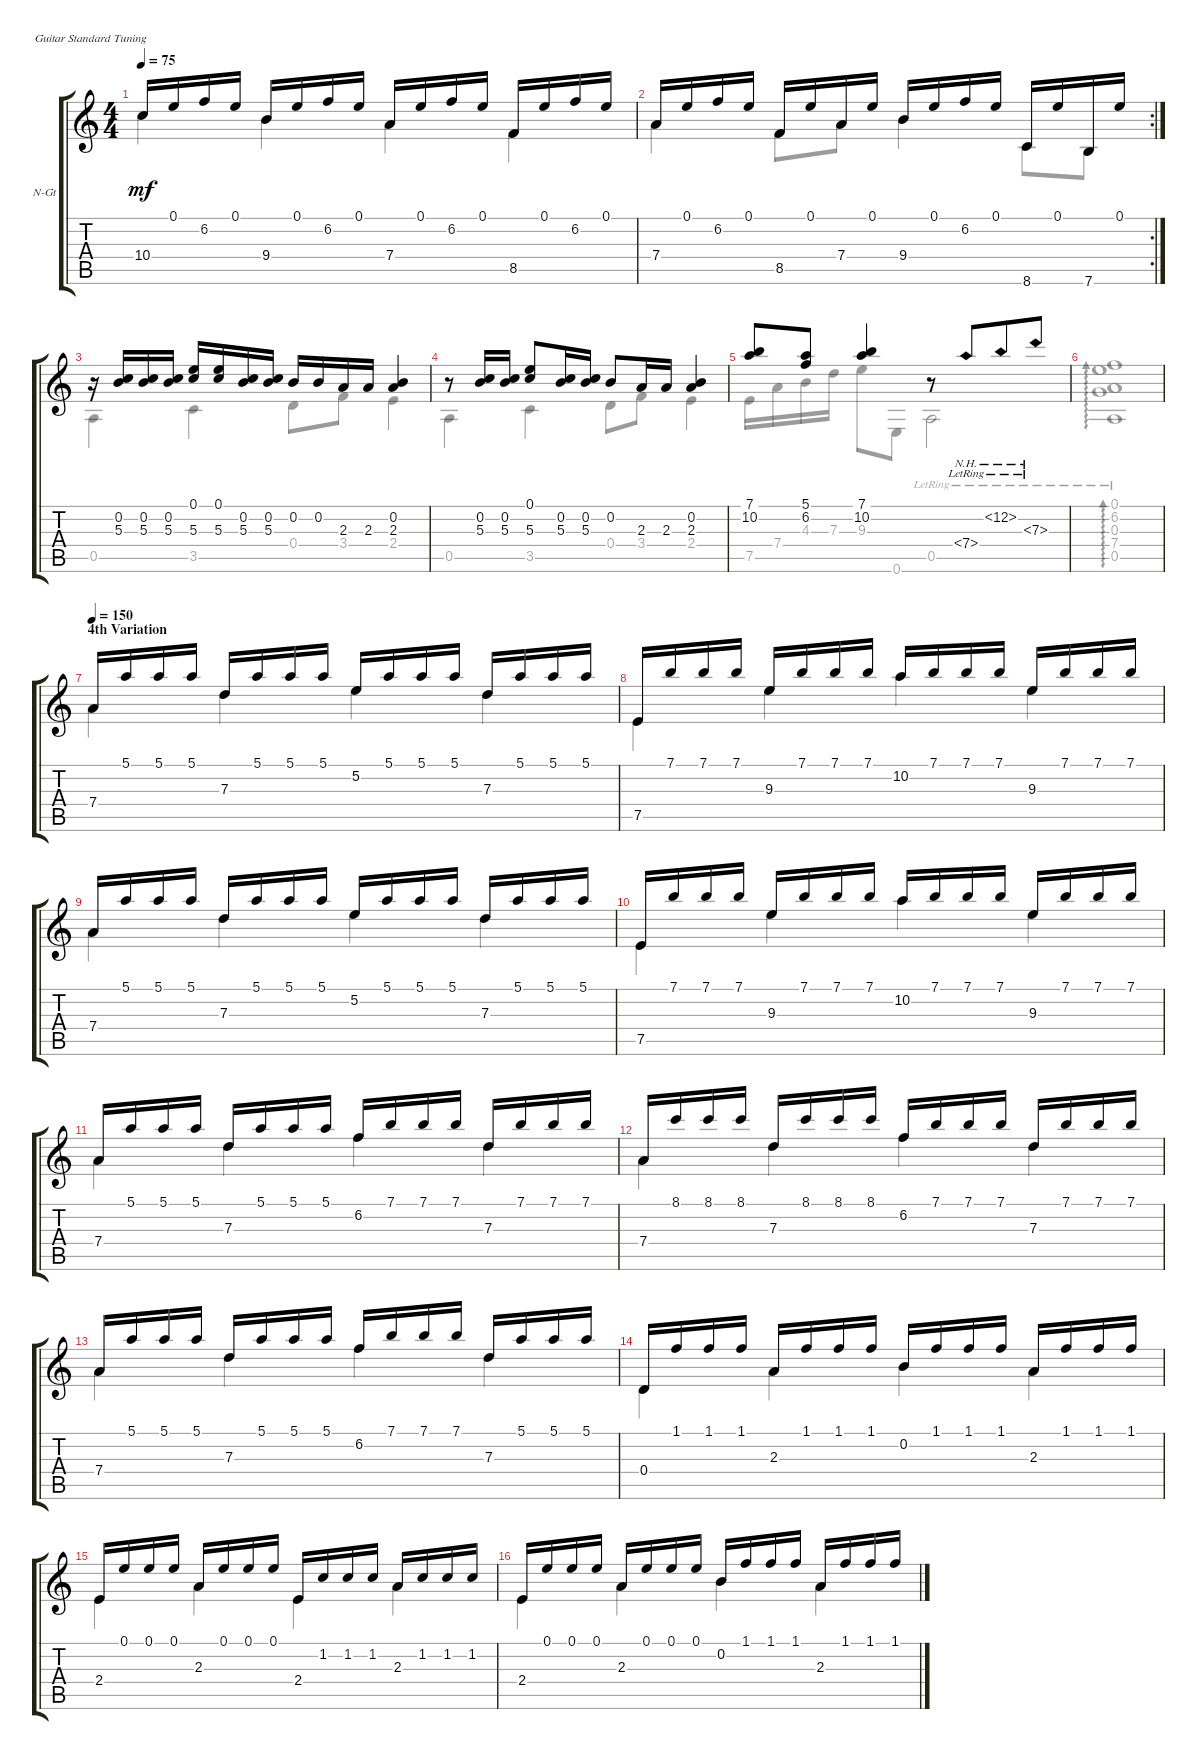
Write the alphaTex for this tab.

\defaultSystemsLayout 4
\bracketExtendMode groupsimilarinstruments
\firstSystemTrackNameOrientation horizontal
\otherSystemsTrackNameOrientation horizontal
\track ("Nylon Guitar" "N-Gt") {instrument acousticguitarnylon}
\staff {score tabs}
\tuning (E4 B3 G3 D3 A2 E2)
\voice
\ts (4 4)
\tempo 75
\clef g2
\ks c
10.4.16{dy mf} 0.1.16 6.2.16 0.1.16 9.4.16 0.1.16 6.2.16 0.1.16 7.4.16 0.1.16 6.2.16 0.1.16 8.5.16 0.1.16 6.2.16 0.1.16 |
\rc 2
7.4.16 0.1.16 6.2.16 0.1.16 8.5.16 0.1.16 7.4.16 0.1.16 9.4.16 0.1.16 6.2.16 0.1.16 8.6.16 0.1.16 7.6.16 0.1.16 |
r.16 (5.3 0.2).16 (5.3 0.2).16 (5.3 0.2).16 (5.3 0.1).16 (0.1 5.3).16 (5.3 0.2).16 (5.3 0.2).16 0.2.16 0.2.16 2.3.16 2.3.16 (0.2 2.3).4 |
r.8 (5.3 0.2).16 (5.3 0.2).16 (5.3 0.1).8 (5.3 0.2).16 (5.3 0.2).16 0.2.8 2.3.16 2.3.16 (2.3 0.2).4 |
(7.1 10.2).8 (6.2 5.1).8 (7.1 10.2).4 r.8 7.4{nh lr}.8{beam merge} 12.2{nh lr}.8{beam merge} 7.3{nh lr}.8 |
|
\section ("" "4th Variation")
\tempo 150
7.4.16 5.1.16 5.1.16 5.1.16 7.3.16 5.1.16 5.1.16 5.1.16 5.2.16 5.1.16 5.1.16 5.1.16 7.3.16 5.1.16 5.1.16 5.1.16 |
7.5.16 7.1.16 7.1.16 7.1.16 9.3.16 7.1.16 7.1.16 7.1.16 10.2.16 7.1.16 7.1.16 7.1.16 9.3.16 7.1.16 7.1.16 7.1.16 |
7.4.16 5.1.16 5.1.16 5.1.16 7.3.16 5.1.16 5.1.16 5.1.16 5.2.16 5.1.16 5.1.16 5.1.16 7.3.16 5.1.16 5.1.16 5.1.16 |
7.5.16 7.1.16 7.1.16 7.1.16 9.3.16 7.1.16 7.1.16 7.1.16 10.2.16 7.1.16 7.1.16 7.1.16 9.3.16 7.1.16 7.1.16 7.1.16 |
7.4.16 5.1.16 5.1.16 5.1.16 7.3.16 5.1.16 5.1.16 5.1.16 6.2.16 7.1.16 7.1.16 7.1.16 7.3.16 7.1.16 7.1.16 7.1.16 |
7.4.16 8.1.16 8.1.16 8.1.16 7.3.16 8.1.16 8.1.16 8.1.16 6.2.16 7.1.16 7.1.16 7.1.16 7.3.16 7.1.16 7.1.16 7.1.16 |
7.4.16 5.1.16 5.1.16 5.1.16 7.3.16 5.1.16 5.1.16 5.1.16 6.2.16 7.1.16 7.1.16 7.1.16 7.3.16 5.1.16 5.1.16 5.1.16 |
0.4.16 1.1.16 1.1.16 1.1.16 2.3.16 1.1.16 1.1.16 1.1.16 0.2.16 1.1.16 1.1.16 1.1.16 2.3.16 1.1.16 1.1.16 1.1.16 |
2.4.16 0.1.16 0.1.16 0.1.16 2.3.16 0.1.16 0.1.16 0.1.16 2.4.16 1.2.16 1.2.16 1.2.16 2.3.16 1.2.16 1.2.16 1.2.16 |
2.4.16 0.1.16 0.1.16 0.1.16 2.3.16 0.1.16 0.1.16 0.1.16 0.2.16 1.1.16 1.1.16 1.1.16 2.3.16 1.1.16 1.1.16 1.1.16
\voice
\clef g2
\ottava regular
\simile none
\ks c
10.4.4{dy mf} 9.4.4 7.4.4 8.5.4 |
7.4.4 8.5.8 7.4.8 9.4.4 8.6.8 7.6.8 |
0.5.4 3.5.4 0.4.8 3.4.8 2.4.4 |
0.5.4 3.5.4 0.4.8 3.4.8 2.4.4 |
7.5.16 7.4.16 4.3.16 7.3.16 9.3.8 0.6.8 0.5{lr}.2 |
(0.5{lr} 7.4 0.3 6.2 0.1).1{ad 0} |
7.4.4 7.3.4 5.2.4 7.3.4 |
7.5.4 9.3.4 10.2.4 9.3.4 |
7.4.4 7.3.4 5.2.4 7.3.4 |
7.5.4 9.3.4 10.2.4 9.3.4 |
7.4.4 7.3.4 6.2.4 7.3.4 |
7.4.4 7.3.4 6.2.4 7.3.4 |
7.4.4 7.3.4 6.2.4 7.3.4 |
0.4.4 2.3.4 0.2.4 2.3.4 |
2.4.4 2.3.4 2.4.4 2.3.4 |
2.4.4 2.3.4 0.2.4 2.3.4
